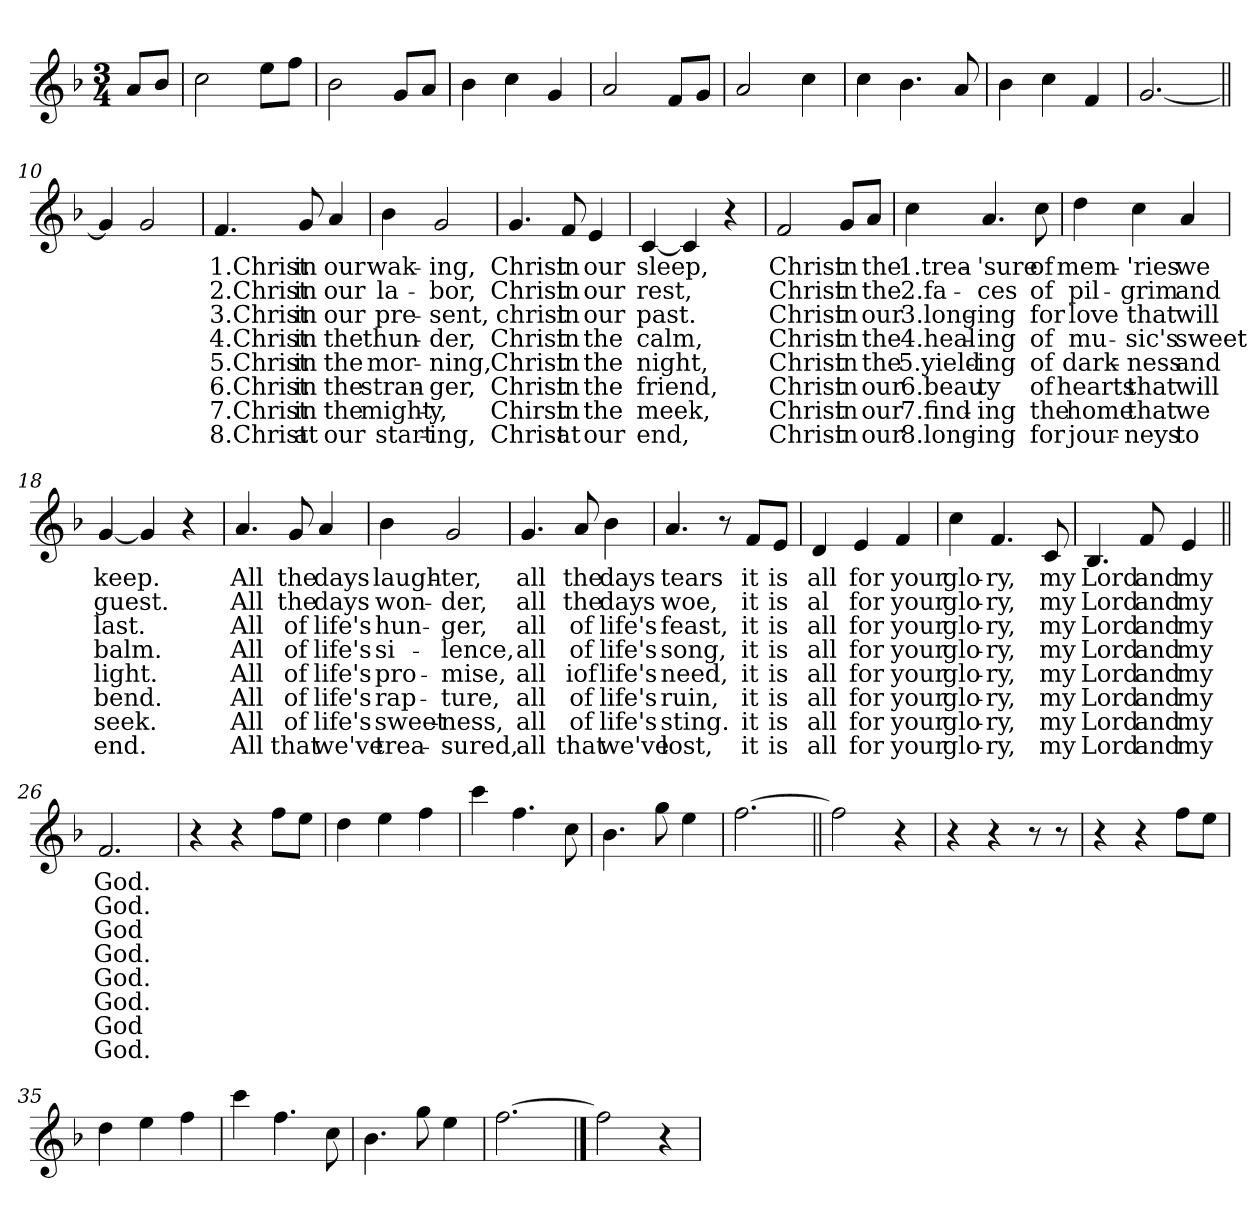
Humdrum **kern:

**kern	**text	**text	**text	**text	**text	**text	**text	**text
*part1	*part1	*part1	*part1	*part1	*part1	*part1	*part1	*part1
*staff1	*staff1	*staff1	*staff1	*staff1	*staff1	*staff1	*staff1	*staff1
*clefG2	*	*	*	*	*	*	*	*
*k[b-]	*	*	*	*	*	*	*	*
*F:	*	*	*	*	*	*	*	*
*M3/4	*	*	*	*	*	*	*	*
=1	=1	=1	=1	=1	=1	=1	=1	=1
8a/L	.	.	.	.	.	.	.	.
8b-/J	.	.	.	.	.	.	.	.
=2	=2	=2	=2	=2	=2	=2	=2	=2
2cc\	.	.	.	.	.	.	.	.
8ee\L	.	.	.	.	.	.	.	.
8ff\J	.	.	.	.	.	.	.	.
=3	=3	=3	=3	=3	=3	=3	=3	=3
2b-\	.	.	.	.	.	.	.	.
8g/L	.	.	.	.	.	.	.	.
8a/J	.	.	.	.	.	.	.	.
=4	=4	=4	=4	=4	=4	=4	=4	=4
4b-\	.	.	.	.	.	.	.	.
4cc\	.	.	.	.	.	.	.	.
4g/	.	.	.	.	.	.	.	.
=5	=5	=5	=5	=5	=5	=5	=5	=5
2a/	.	.	.	.	.	.	.	.
8f/L	.	.	.	.	.	.	.	.
8g/J	.	.	.	.	.	.	.	.
=6	=6	=6	=6	=6	=6	=6	=6	=6
2a/	.	.	.	.	.	.	.	.
4cc\	.	.	.	.	.	.	.	.
=7	=7	=7	=7	=7	=7	=7	=7	=7
4cc\	.	.	.	.	.	.	.	.
4.b-\	.	.	.	.	.	.	.	.
8a/	.	.	.	.	.	.	.	.
=8	=8	=8	=8	=8	=8	=8	=8	=8
4b-\	.	.	.	.	.	.	.	.
4cc\	.	.	.	.	.	.	.	.
4f/	.	.	.	.	.	.	.	.
=9	=9	=9	=9	=9	=9	=9	=9	=9
[2.g/	.	.	.	.	.	.	.	.
=10||	=10||	=10||	=10||	=10||	=10||	=10||	=10||	=10||
4g/]	.	.	.	.	.	.	.	.
2g/	.	.	.	.	.	.	.	.
!!LO:LB:g=z
=11	=11	=11	=11	=11	=11	=11	=11	=11
4.f/	1.Christ	2.Christ	3.Christ	4.Christ	5.Christ	6.Christ	7.Christ	8.Christ
8g/	in	in	in	in	in	in	in	at
4a/	our	our	our	the	the	the	the	our
=12	=12	=12	=12	=12	=12	=12	=12	=12
4b-\	wak-	la-	pre-	thun-	mor-	stran-	might-	start-
2g/	-ing,	-bor,	-sent,	-der,	-ning,	-ger,	-y,	-ing,
=13	=13	=13	=13	=13	=13	=13	=13	=13
4.g/	Christ	Christ	christ	Christ	Christ	Christ	Chirst	Christ
8f/	in	in	in	in	in	in	in	at
4e/	our	our	our	the	the	the	the	our
=14	=14	=14	=14	=14	=14	=14	=14	=14
[4c/	sleep,	rest,	past.	calm,	night,	friend,	meek,	end,
4c/]	.	.	.	.	.	.	.	.
4r	.	.	.	.	.	.	.	.
=15	=15	=15	=15	=15	=15	=15	=15	=15
2f/	Christ	Christ	Christ	Christ	Christ	Christ	Christ	Christ
8g/L	in	in	in	in	in	in	in	in
8a/J	the	the	our	the	the	our	our	our
!!LO:LB:g=z
=16	=16	=16	=16	=16	=16	=16	=16	=16
4cc\	1.trea-	2.fa-	3.long-	4.heal-	5.yield-	6.beau	7.find-	8.long-
4.a/	-'sure	-ces	-ing	-ing	-ing	ty	-ing	-ing
8cc\	of	of	for	of	of	of	the	for
=17	=17	=17	=17	=17	=17	=17	=17	=17
4dd\	mem-	pil-	love	mu-	dark-	hearts	home	jour-
4cc\	-'ries	-grim	that	-sic's	-ness	that	that	-neys
4a/	we	and	will	sweet	and	will	we	to
=18	=18	=18	=18	=18	=18	=18	=18	=18
[4g/	keep.	guest.	last.	balm.	light.	bend.	seek.	end.
4g/]	.	.	.	.	.	.	.	.
4r	.	.	.	.	.	.	.	.
=19	=19	=19	=19	=19	=19	=19	=19	=19
4.a/	All	All	All	All	All	All	All	All
8g/	the	the	of	of	of	of	of	that
4a/	days	days	life's	life's	life's	life's	life's	we've
=20	=20	=20	=20	=20	=20	=20	=20	=20
4b-\	laugh-	won-	hun-	si-	pro-	rap-	sweet-	trea-
2g/	-ter,	-der,	-ger,	-lence,	-mise,	-ture,	-ness,	-sured,
!!LO:LB:g=z
=21	=21	=21	=21	=21	=21	=21	=21	=21
4.g/	all	all	all	all	all	all	all	all
8a/	the	the	of	of	iof	of	of	that
4b-\	days	days	life's	life's	life's	life's	life's	we've
=22	=22	=22	=22	=22	=22	=22	=22	=22
4.a/	tears	woe,	feast,	song,	need,	ruin,	sting.	lost,
8r	.	.	.	.	.	.	.	.
8f/L	it	it	it	it	it	it	it	it
8e/J	is	is	is	is	is	is	is	is
=23	=23	=23	=23	=23	=23	=23	=23	=23
4d/	all	al	all	all	all	all	all	all
4e/	for	for	for	for	for	for	for	for
4f/	your	your	your	your	your	your	your	your
=24	=24	=24	=24	=24	=24	=24	=24	=24
4cc\	glo-	glo-	glo-	glo-	glo-	glo-	glo-	glo-
4.f/	-ry,	-ry,	-ry,	-ry,	-ry,	-ry,	-ry,	-ry,
8c/	my	my	my	my	my	my	my	my
=25	=25	=25	=25	=25	=25	=25	=25	=25
4.B-/	Lord	Lord	Lord	Lord	Lord	Lord	Lord	Lord
8f/	and	and	and	and	and	and	and	and
4e/	my	my	my	my	my	my	my	my
=26||	=26||	=26||	=26||	=26||	=26||	=26||	=26||	=26||
2.f/	God.	God.	God	God.	God.	God.	God	God.
!!LO:PB:g=z
=27	=27	=27	=27	=27	=27	=27	=27	=27
4r	.	.	.	.	.	.	.	.
4r	.	.	.	.	.	.	.	.
8ff\L	.	.	.	.	.	.	.	.
8ee\J	.	.	.	.	.	.	.	.
=28	=28	=28	=28	=28	=28	=28	=28	=28
4dd\	.	.	.	.	.	.	.	.
4ee\	.	.	.	.	.	.	.	.
4ff\	.	.	.	.	.	.	.	.
=29	=29	=29	=29	=29	=29	=29	=29	=29
4ccc\	.	.	.	.	.	.	.	.
4.ff\	.	.	.	.	.	.	.	.
8cc\	.	.	.	.	.	.	.	.
=30	=30	=30	=30	=30	=30	=30	=30	=30
4.b-\	.	.	.	.	.	.	.	.
8gg\	.	.	.	.	.	.	.	.
4ee\	.	.	.	.	.	.	.	.
=31	=31	=31	=31	=31	=31	=31	=31	=31
[2.ff\	.	.	.	.	.	.	.	.
=32||	=32||	=32||	=32||	=32||	=32||	=32||	=32||	=32||
2ff\]	.	.	.	.	.	.	.	.
4r	.	.	.	.	.	.	.	.
!!LO:LB:g=z
=33	=33	=33	=33	=33	=33	=33	=33	=33
4r	.	.	.	.	.	.	.	.
4r	.	.	.	.	.	.	.	.
8r	.	.	.	.	.	.	.	.
8r	.	.	.	.	.	.	.	.
=34	=34	=34	=34	=34	=34	=34	=34	=34
4r	.	.	.	.	.	.	.	.
4r	.	.	.	.	.	.	.	.
8ff\L	.	.	.	.	.	.	.	.
8ee\J	.	.	.	.	.	.	.	.
=35	=35	=35	=35	=35	=35	=35	=35	=35
4dd\	.	.	.	.	.	.	.	.
4ee\	.	.	.	.	.	.	.	.
4ff\	.	.	.	.	.	.	.	.
=36	=36	=36	=36	=36	=36	=36	=36	=36
4ccc\	.	.	.	.	.	.	.	.
4.ff\	.	.	.	.	.	.	.	.
8cc\	.	.	.	.	.	.	.	.
=37	=37	=37	=37	=37	=37	=37	=37	=37
4.b-\	.	.	.	.	.	.	.	.
8gg\	.	.	.	.	.	.	.	.
4ee\	.	.	.	.	.	.	.	.
=38	=38	=38	=38	=38	=38	=38	=38	=38
[2.ff\	.	.	.	.	.	.	.	.
==39	==39	==39	==39	==39	==39	==39	==39	==39
2ff\]	.	.	.	.	.	.	.	.
4r	.	.	.	.	.	.	.	.
=	=	=	=	=	=	=	=	=
*-	*-	*-	*-	*-	*-	*-	*-	*-
